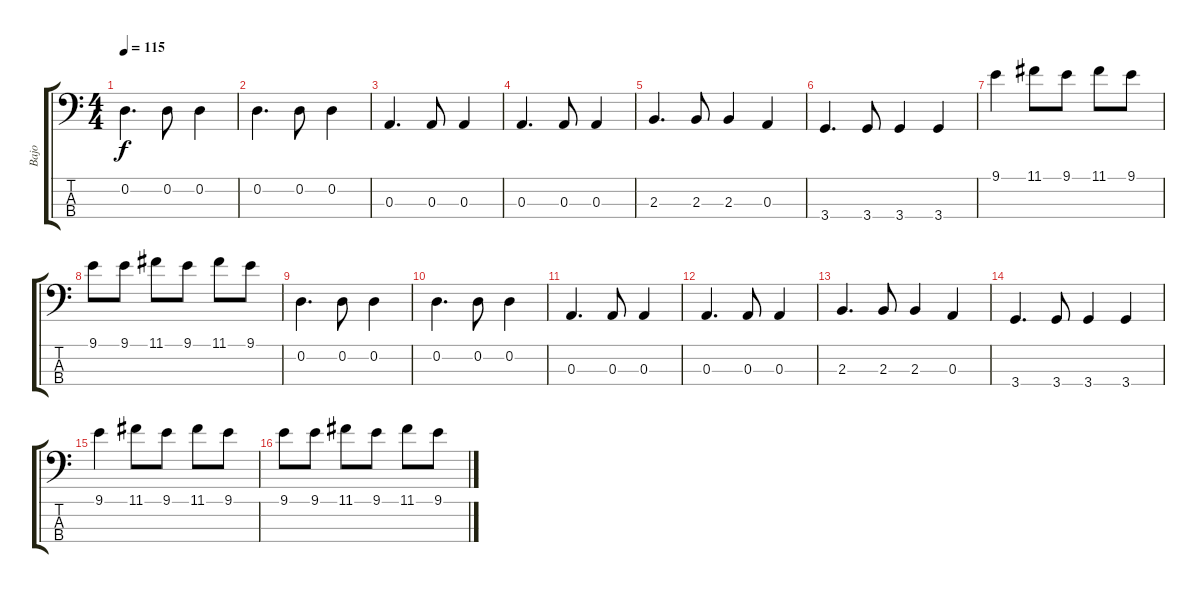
\track ("Bajo" "Bajo") {instrument electricbassfinger}
\staff {score tabs}
\tuning (G2 D2 A1 E1) {hide}
\ts (4 4)
\tempo 115
\clef f4
\ks c
0.2.4{d dy f} 0.2.8 0.2.4 |
0.2.4{d} 0.2.8 0.2.4 |
0.3.4{d} 0.3.8 0.3.4 |
0.3.4{d} 0.3.8 0.3.4 |
2.3.4{d} 2.3.8 2.3.4 0.3.4 |
3.4.4{d} 3.4.8 3.4.4 3.4.4 |
9.1.4 11.1.8 9.1.8 11.1.8 9.1.8 |
9.1.8 9.1.8 11.1.8 9.1.8 11.1.8 9.1.8 |
0.2.4{d} 0.2.8 0.2.4 |
0.2.4{d} 0.2.8 0.2.4 |
0.3.4{d} 0.3.8 0.3.4 |
0.3.4{d} 0.3.8 0.3.4 |
2.3.4{d} 2.3.8 2.3.4 0.3.4 |
3.4.4{d} 3.4.8 3.4.4 3.4.4 |
9.1.4 11.1.8 9.1.8 11.1.8 9.1.8 |
9.1.8 9.1.8 11.1.8 9.1.8 11.1.8 9.1.8
